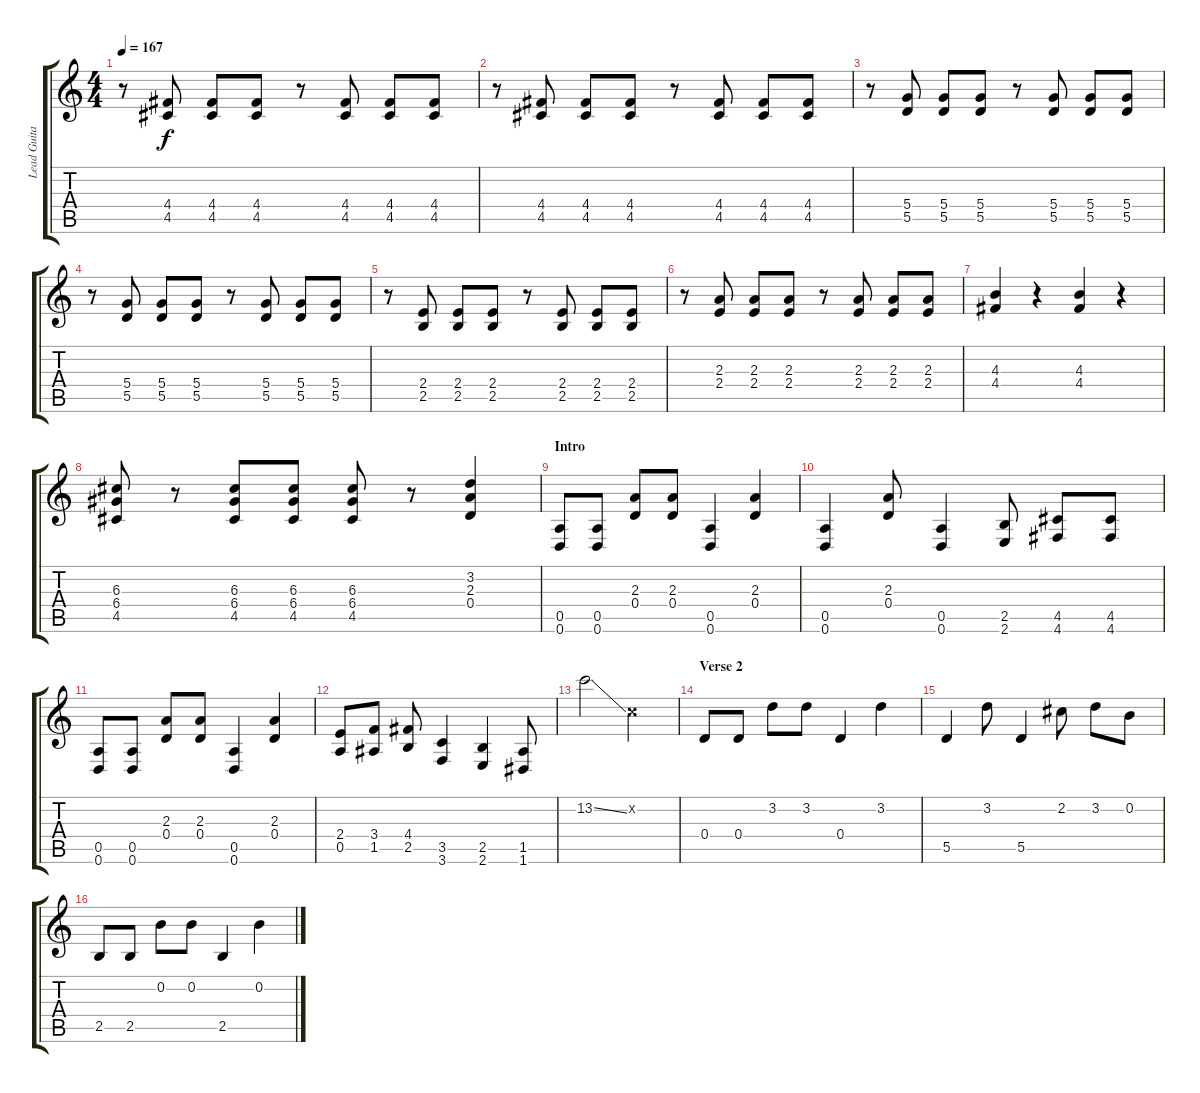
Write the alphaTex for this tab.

\track ("Lead Guitar (Dropped D)" "Lead Guita") {instrument overdrivenguitar}
\staff {score tabs}
\tuning (E4 B3 G3 D3 A2 D2) {hide}
\ts (4 4)
\tempo 167
\clef g2
\ks c
r.8{dy f} (4.4 4.5).8 (4.4 4.5).8 (4.4 4.5).8 r.8 (4.4 4.5).8 (4.4 4.5).8 (4.4 4.5).8 |
r.8 (4.4 4.5).8 (4.4 4.5).8 (4.4 4.5).8 r.8 (4.4 4.5).8 (4.4 4.5).8 (4.4 4.5).8 |
r.8 (5.4 5.5).8 (5.4 5.5).8 (5.4 5.5).8 r.8 (5.4 5.5).8 (5.4 5.5).8 (5.4 5.5).8 |
r.8 (5.4 5.5).8 (5.4 5.5).8 (5.4 5.5).8 r.8 (5.4 5.5).8 (5.4 5.5).8 (5.4 5.5).8 |
r.8 (2.4 2.5).8 (2.4 2.5).8 (2.4 2.5).8 r.8 (2.4 2.5).8 (2.4 2.5).8 (2.4 2.5).8 |
r.8 (2.3 2.4).8 (2.3 2.4).8 (2.3 2.4).8 r.8 (2.3 2.4).8 (2.3 2.4).8 (2.3 2.4).8 |
(4.3 4.4).4 r.4 (4.3 4.4).4 r.4 |
(6.3 6.4 4.5).8 r.8 (6.3 6.4 4.5).8 (6.3 6.4 4.5).8 (6.3 6.4 4.5).8 r.8 (3.2 2.3 0.4).4 |
\section ("" "Intro")
(0.5 0.6).8 (0.5 0.6).8 (2.3 0.4).8 (2.3 0.4).8 (0.5 0.6).4 (2.3 0.4).4 |
(0.5 0.6).4 (2.3 0.4).8 (0.5 0.6).4 (2.5 2.6).8 (4.5 4.6).8 (4.5 4.6).8 |
(0.5 0.6).8 (0.5 0.6).8 (2.3 0.4).8 (2.3 0.4).8 (0.5 0.6).4 (2.3 0.4).4 |
(2.4 0.5).8 (3.4 1.5).8 (4.4 2.5).8 (3.5 3.6).4 (2.5 2.6).4 (1.5 1.6).8 |
13.2{ss}.2 1.2{x}.2 |
\section ("" "Verse 2")
0.4.8 0.4.8 3.2.8 3.2.8 0.4.4 3.2.4 |
5.5.4 3.2.8 5.5.4 2.2.8 3.2.8 0.2.8 |
2.5.8 2.5.8 0.2.8 0.2.8 2.5.4 0.2.4
